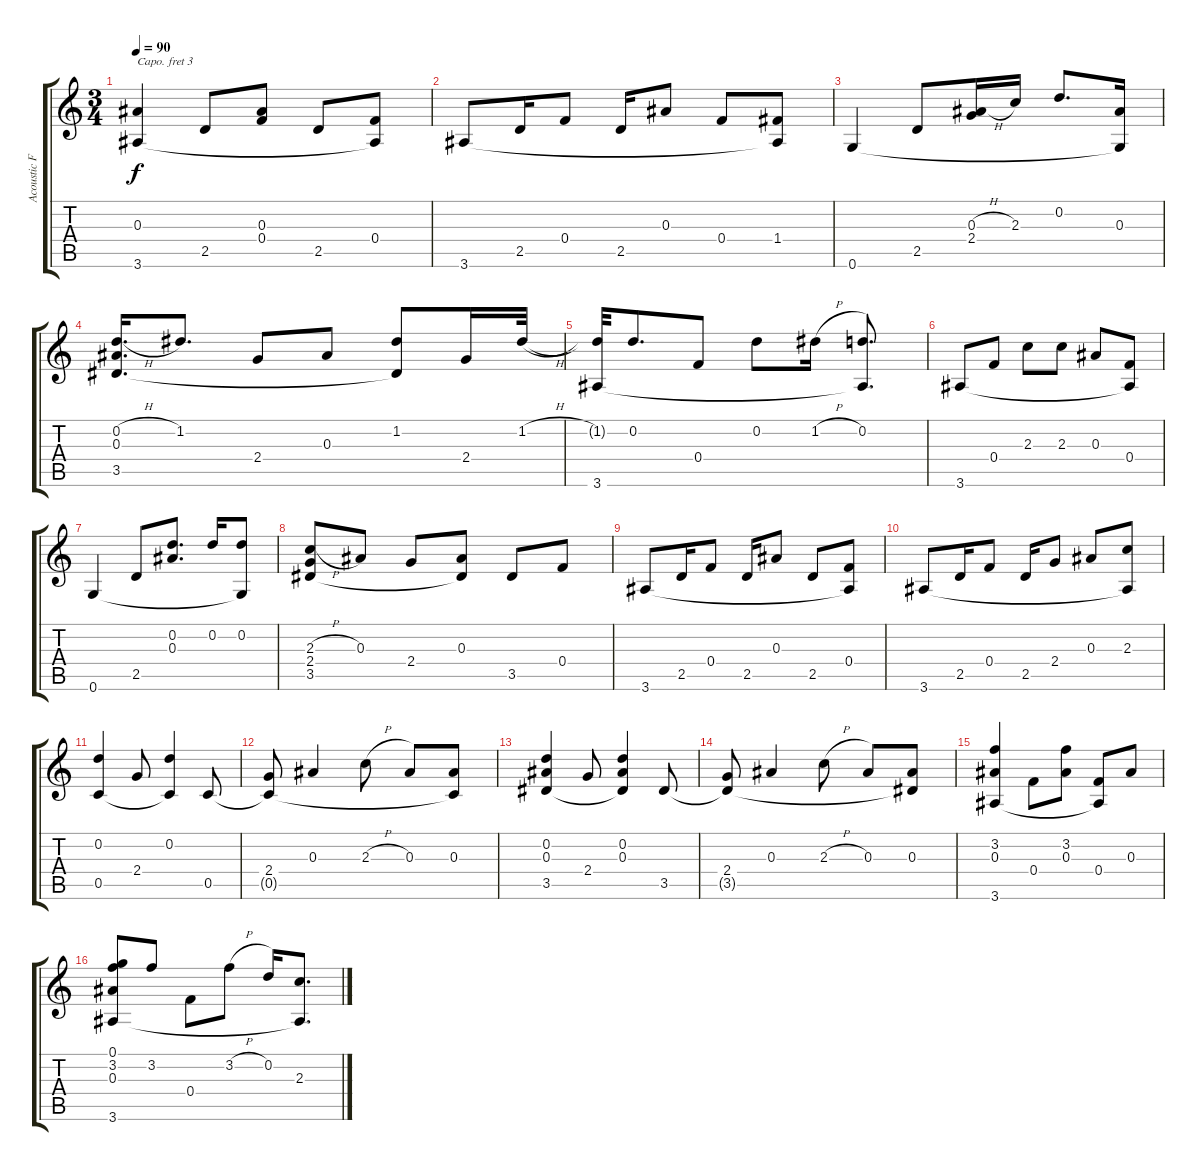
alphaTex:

\track ("Acoustic Fingerstyle Guitar Arrangement" "Acoustic F") {instrument acousticguitarnylon}
\staff {score tabs}
\capo 3
\tuning (E4 B3 G3 D3 A2 E2) {hide}
\ts (3 4)
\tempo 90
\clef g2
\ks c
(0.3{t} 3.6).4{dy f} 2.5.8 (0.3 0.4).8 2.5.8 (0.4 3.6{t}).8 |
3.6.8 2.5.16 0.4.8 2.5.16 0.3.8 0.4.8 (1.4 3.6{t}).8 |
0.6.4 2.5.8 (0.3{h} 2.4).16 2.3.16 0.2.8{d} (0.3 0.6{t}).16 |
(0.2{h} 0.3 3.5).16{d} 1.2.8{d} 2.4.8 0.3.8 (1.2 3.5{t}).8 2.4.16 1.2{h}.32 |
(1.2{t} 3.6).32 0.2.8{d} 0.4.8 0.2.8 1.2{h}.16 (0.2 3.6{t}).8{d} |
3.6.8 0.4.8 2.3.8 2.3.8 0.3.8 (0.4 3.6{t}).8 |
0.6.4 2.5.8 (0.2 0.3).8{d} 0.2.16 (0.2 0.6{t}).8 |
(2.3{h} 2.4 3.5).8 0.3.8 2.4.8 (0.3 3.5{t}).8 3.5.8 0.4.8 |
3.6.8 2.5.16 0.4.8 2.5.16 0.3.8 2.5.8 (0.4 3.6{t}).8 |
3.6.8 2.5.16 0.4.8 2.5.16 2.4.8 0.3.8 (2.3 3.6{t}).8 |
(0.2 0.5).4 2.4.8 (0.2 0.5{t}).4 0.5.8 |
(2.4 0.5{t}).8 0.3.4 2.3{h}.8 0.3.8 (0.3 0.5{t}).8 |
(0.2 0.3 3.5).4 2.4.8 (0.2 0.3 3.5{t}).4 3.5.8 |
(2.4 3.5{t}).8 0.3.4 2.3{h}.8 0.3.8 (0.3 3.5{t}).8 |
(3.2 0.3 3.6).4 0.4.8 (3.2 0.3).8 (0.4 3.6{t}).8 0.3.8 |
(0.1 3.2 0.3 3.6).8 3.2.8 0.4.8 3.2{h}.8 0.2.16 (2.3 3.6{t}).8{d}
